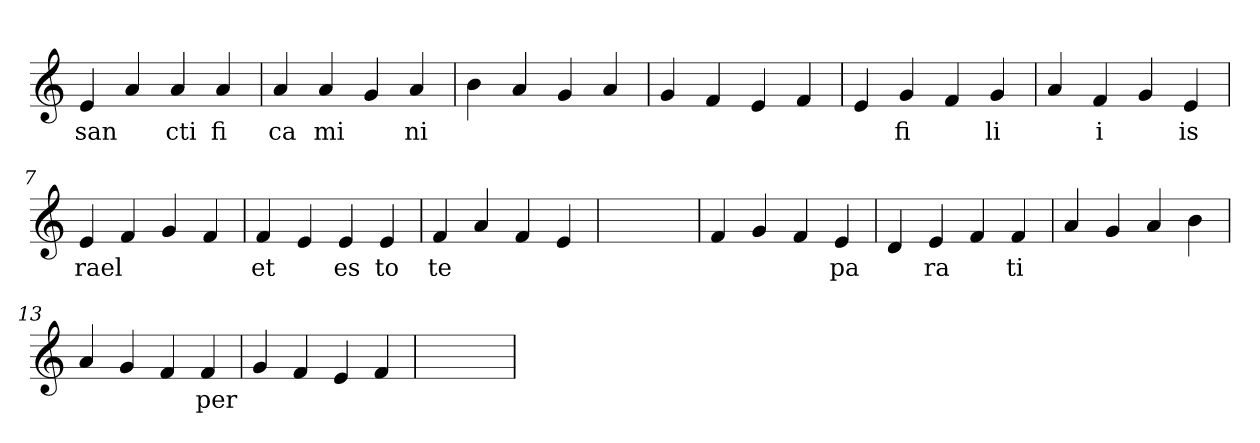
**kern	**text
*part1	*part1
*staff1	*staff1
*clefG2	*
=1	=1
4e	san
4a	.
4a	cti
4a	fi
=2	=2
4a	ca
4a	mi
4g	.
4a	ni
=3	=3
4b	.
4a	.
4g	.
4a	.
=4	=4
4g	.
4f	.
4e	.
4f	.
=5	=5
4e	.
4g	fi
4f	.
4g	li
=6	=6
4a	.
4f	i
4g	.
4e	is
=7	=7
4e	rael
4f	.
4g	.
4f	.
=8	=8
4f	et
4e	.
4e	es
4e	to
=9	=9
4f	te
4a	.
4f	.
4e	.
=10	=10
1ryy	.
=10	=10
4f	.
4g	.
4f	.
4e	pa
=11	=11
4d	.
4e	ra
4f	.
4f	ti
=12	=12
4a	.
4g	.
4a	.
4b	.
=13	=13
4a	.
4g	.
4f	.
4f	per
=14	=14
4g	.
4f	.
4e	.
4f	.
=15	=15
1ryy	.
=	=
*-	*-
